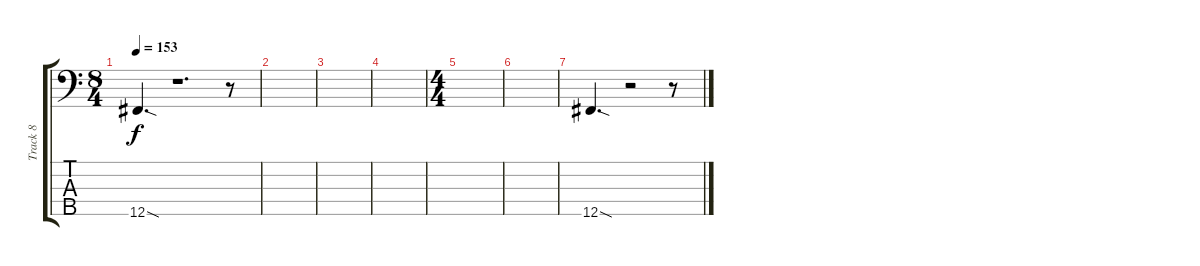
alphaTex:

\track ("Track 8" "Track 8") {instrument fretlessbass}
\staff {score tabs}
\tuning (E2 B1 Gb1 Db1 Gb0) {hide}
\ts (8 4)
\tempo 153
\clef f4
\ks c
12.5{sod}.4{d dy f} r.1{d} r.8 |
|
|
|
\ts (4 4)
|
|
12.5{sod}.4{d} r.2 r.8
